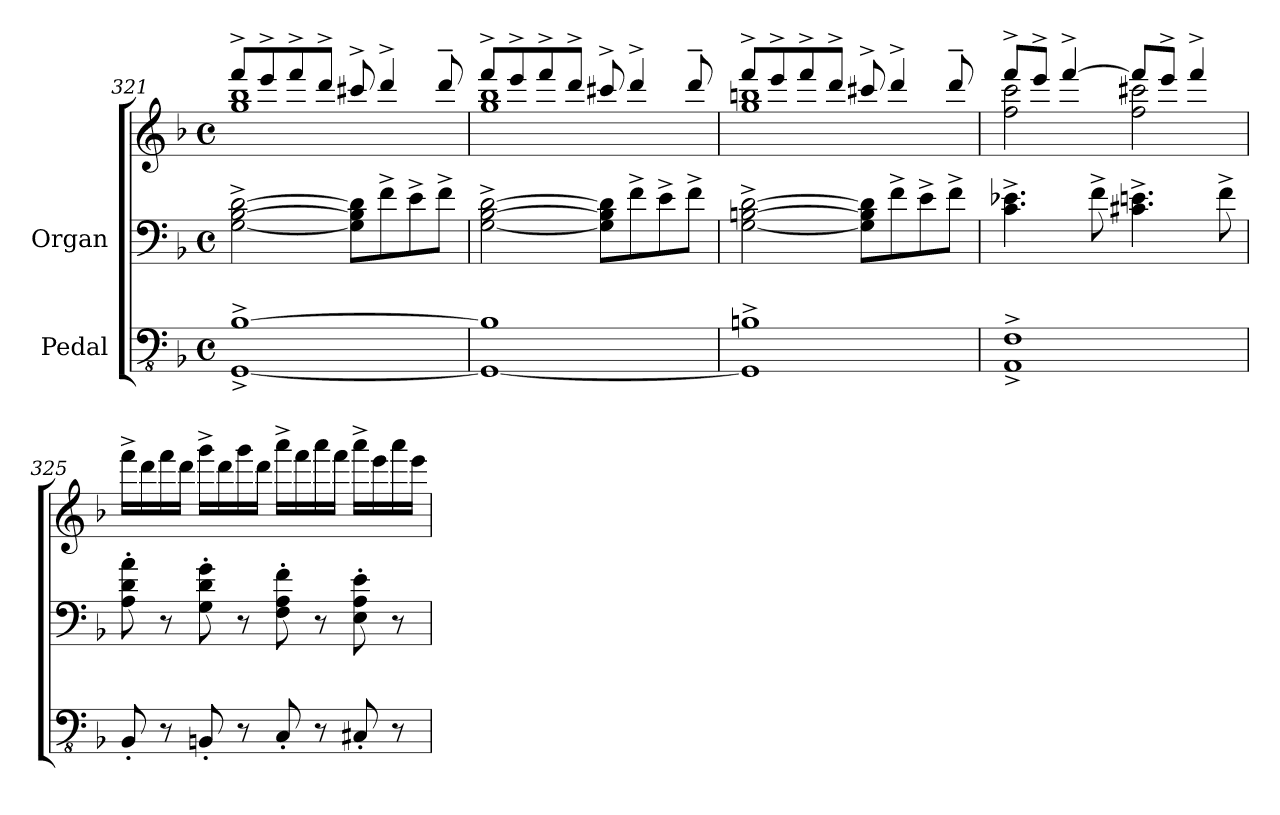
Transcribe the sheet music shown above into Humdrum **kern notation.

**kern	**kern	**kern
*part2	*part1	*part1
*staff3	*staff2	*staff1
*I"Pedal	*I"Organ	*
*clefFv4	*clefF4	*clefG2
*k[b-]	*k[b-]	*k[b-]
*M4/4	*M4/4	*M4/4
*met(c)	*met(c)	*met(c)
=321	=321	=321
*^	*	*^
[1BB-^	[1GGG^	[2G\^ [2B-\^ [2d\^	8fff^/L	1gg 1bb-
.	.	.	8eee^/	.
.	.	.	8fff^/	.
.	.	.	8ddd^/J	.
.	.	8G\] 8B-\] 8d\]L	8ccc#X^/	.
.	.	8f^\	4ddd^/	.
.	.	8e^\	.	.
.	.	8f^\J	8ddd~/	.
=322	=322	=322	=322	=322
1BB-]	1GGG_	[2G\^ [2B-\^ [2d\^	8fff^/L	1gg 1bb-
.	.	.	8eee^/	.
.	.	.	8fff^/	.
.	.	.	8ddd^/J	.
.	.	8G\] 8B-\] 8d\]L	8ccc#X^/	.
.	.	8f^\	4ddd^/	.
.	.	8e^\	.	.
.	.	8f^\J	8ddd~/	.
=323	=323	=323	=323	=323
1BBn^	1GGG]	[2G\^ [2Bn\^ [2d\^	8fff^/L	1gg 1bbn
.	.	.	8eee^/	.
.	.	.	8fff^/	.
.	.	.	8ddd^/J	.
.	.	8G\] 8B\] 8d\]L	8ccc#X^/	.
.	.	8f^\	4ddd^/	.
.	.	8e^\	.	.
.	.	8f^\J	8ddd~/	.
!!LO:LB:g=z	!!
=324	=324	=324	=324	=324
1FF^	1AAA^	4.c\^ 4.e-X\^	8fff^/L	2ff\ 2ccc\
.	.	.	8eee^/J	.
.	.	.	[4fff^/	.
.	.	8f^\	.	.
.	.	4.c#X\^ 4.en\^	8fff/L]	2ff\ 2ccc#X\
.	.	.	8eee^/J	.
.	.	.	4fff^/	.
.	.	8f^\	.	.
*v	*v	*	*v	*v
=325	=325	=325
8BBB-'/	8A\' 8d\' 8a\'	16fff^\LL
.	.	16ddd\
8r	8r	16fff\
.	.	16ddd\JJ
8BBBn'/	8G\' 8d\' 8g\'	16ggg^\LL
.	.	16ddd\
8r	8r	16ggg\
.	.	16ddd\JJ
8CC'/	8F\' 8A\' 8f\'	16aaa^\LL
.	.	16fff\
8r	8r	16aaa\
.	.	16fff\JJ
8CC#X'/	8E\' 8A\' 8e\'	16aaa^\LL
.	.	16eee\
8r	8r	16aaa\
.	.	16eee\JJ
=	=	=
*-	*-	*-
